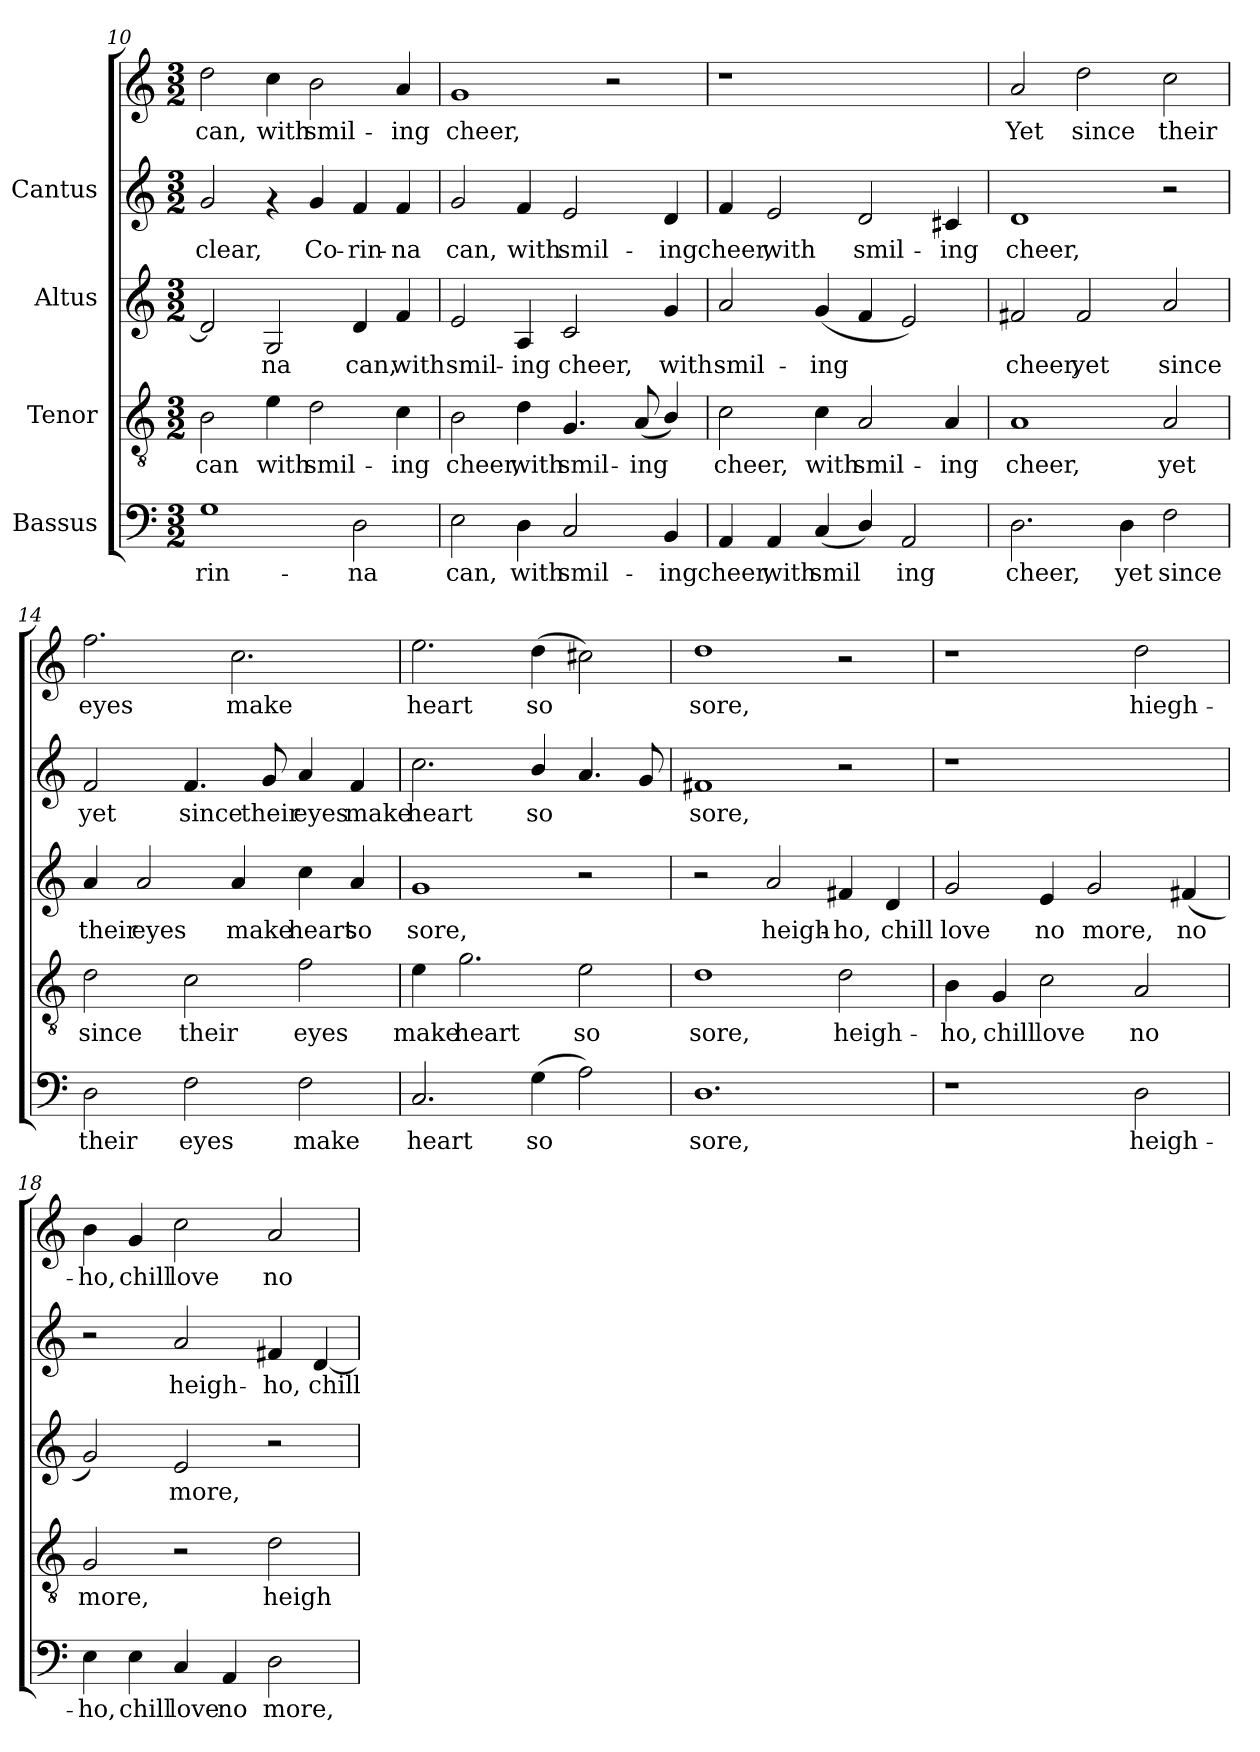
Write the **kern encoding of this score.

**kern	**text	**kern	**text	**kern	**text	**kern	**text	**kern	**text
*part4	*part4	*part3	*part3	*part2	*part2	*part1	*part1	*part1	*part1
*staff5	*staff5	*staff4	*staff4	*staff3	*staff3	*staff2	*staff2	*staff1	*staff1
*I"Bassus	*	*I"Tenor	*	*I"Altus	*	*I"Cantus	*	*	*
*clefF4	*	*clefGv2	*	*clefG2	*	*clefG2	*	*clefG2	*
*M3/2	*	*M3/2	*	*M3/2	*	*M3/2	*	*M3/2	*
=10	=10	=10	=10	=10	=10	=10	=10	=10	=10
!	!LO:LY:b:cj	!	!LO:LY:b:cj	!	!LO:LY:b:cj	!	!LO:LY:b:cj	!	!LO:LY:b:cj
1G	-rin-	2B\	can	2d/]	-	2g/	clear,	2dd\	can,
!	!	!	!LO:LY:b:cj	!	!LO:LY:b:cj	!	!	!	!LO:LY:b:cj
.	.	4e\	with	2G/	na	4rf	.	4cc\	with
!	!	!	!LO:LY:b:cj	!	!	!	!LO:LY:b:cj	!	!LO:LY:b:cj
.	.	2d\	smil-	.	.	4g/	Co-	2b\	smil-
!	!LO:LY:b:cj	!	!	!	!LO:LY:b:cj	!	!LO:LY:b:cj	!	!
2D\	-na	.	.	4d/	can,	4f/	-rin-	.	.
!	!	!	!LO:LY:b:cj	!	!LO:LY:b:cj	!	!LO:LY:b:cj	!	!LO:LY:b:cj
.	.	4c\	-ing	4f/	with	4f/	-na	4a/	-ing
!!LO:LB:g=z
=11	=11	=11	=11	=11	=11	=11	=11	=11	=11
!	!LO:LY:b:cj	!	!LO:LY:b:cj	!	!LO:LY:b:cj	!	!LO:LY:b:cj	!	!LO:LY:b:cj
2E\	can,	2B\	cheer,	2e/	smil-	2g/	can,	1g	cheer,
!	!LO:LY:b:cj	!	!LO:LY:b:cj	!	!LO:LY:b:cj	!	!LO:LY:b:cj	!	!
4D\	with	4d\	with	4A/	-ing	4f/	with	.	.
!	!LO:LY:b:cj	!	!LO:LY:b:cj	!	!LO:LY:b:cj	!	!LO:LY:b:cj	!	!
2C/	smil-	4.G/	smil-	2c/	cheer,	2e/	smil-	.	.
.	.	.	.	.	.	.	.	2r	.
!	!	!	!LO:LY:b:cj	!	!	!	!	!	!
.	.	(<8A/	-ing	.	.	.	.	.	.
!	!LO:LY:b:cj	!	!LO:LY:b:cj	!	!LO:LY:b:cj	!	!LO:LY:b:cj	!	!
4BB/	-ing	4B/)	.	4g/	with	4d/	-ing	.	.
=12	=12	=12	=12	=12	=12	=12	=12	=12	=12
!	!LO:LY:b:cj	!	!LO:LY:b:cj	!	!LO:LY:b:cj	!	!LO:LY:b:cj	!	!
4AA/	cheer,	2c\	cheer,	2a/	smil-	4f/	cheer,	1r	.
!	!LO:LY:b:cj	!	!	!	!	!	!LO:LY:b:cj	!	!
4AA/	with	.	.	.	.	2e/	with	.	.
!	!LO:LY:b:cj	!	!LO:LY:b:cj	!	!LO:LY:b:cj	!	!	!	!
(<4C/	smil-	4c\	with	(<4g/	-ing	.	.	.	.
!	!LO:LY:b:cj	!	!LO:LY:b:cj	!	!LO:LY:b:cj	!	!LO:LY:b:cj	!	!
4D/)	-	2A/	smil-	4f/	.	2d/	smil-	.	.
!	!LO:LY:b:cj	!	!	!	!LO:LY:b:cj	!	!	!	!
2AA/	ing	.	.	2e/)	.	.	.	2ryy	.
!	!	!	!LO:LY:b:cj	!	!	!	!LO:LY:b:cj	!	!
.	.	4A/	-ing	.	.	4c#X/	-ing	.	.
=13	=13	=13	=13	=13	=13	=13	=13	=13	=13
!	!LO:LY:b:cj	!	!LO:LY:b:cj	!	!LO:LY:b:cj	!	!LO:LY:b:cj	!	!LO:LY:b:cj
2.D\	cheer,	1A	cheer,	2f#X/	cheer,	1d	cheer,	2a/	Yet
!	!	!	!	!	!LO:LY:b:cj	!	!	!	!LO:LY:b:cj
.	.	.	.	2f#/	yet	.	.	2dd\	since
!	!LO:LY:b:cj	!	!	!	!	!	!	!	!
4D\	yet	.	.	.	.	.	.	.	.
!	!LO:LY:b:cj	!	!LO:LY:b:cj	!	!LO:LY:b:cj	!	!	!	!LO:LY:b:cj
2F\	since	2A/	yet	2a/	since	2r	.	2cc\	their
!!LO:LB:g=z
=14	=14	=14	=14	=14	=14	=14	=14	=14	=14
!	!LO:LY:b:cj	!	!LO:LY:b:cj	!	!LO:LY:b:cj	!	!LO:LY:b:cj	!	!LO:LY:b:cj
2D\	their	2d\	since	4a/	their	2f/	yet	2.ff\	eyes
!	!	!	!	!	!LO:LY:b:cj	!	!	!	!
.	.	.	.	2a/	eyes	.	.	.	.
!	!LO:LY:b:cj	!	!LO:LY:b:cj	!	!	!	!LO:LY:b:cj	!	!
2F\	eyes	2c\	their	.	.	4.f/	since	.	.
!	!	!	!	!	!LO:LY:b:cj	!	!	!	!LO:LY:b:cj
.	.	.	.	4a/	make	.	.	2.cc\	make
!	!	!	!	!	!	!	!LO:LY:b:cj	!	!
.	.	.	.	.	.	8g/	their	.	.
!	!LO:LY:b:cj	!	!LO:LY:b:cj	!	!LO:LY:b:cj	!	!LO:LY:b:cj	!	!
2F\	make	2f\	eyes	4cc\	heart	4a/	eyes	.	.
!	!	!	!	!	!LO:LY:b:cj	!	!LO:LY:b:cj	!	!
.	.	.	.	4a/	so	4f/	make	.	.
=15	=15	=15	=15	=15	=15	=15	=15	=15	=15
!	!LO:LY:b:cj	!	!LO:LY:b:cj	!	!LO:LY:b:cj	!	!LO:LY:b:cj	!	!LO:LY:b:cj
2.C/	heart	4e\	make	1g	sore,	2.cc\	heart	2.ee\	heart
!	!	!	!LO:LY:b:cj	!	!	!	!	!	!
.	.	2.g\	heart	.	.	.	.	.	.
!	!LO:LY:b:cj	!	!	!	!	!	!LO:LY:b:cj	!	!LO:LY:b:cj
(>4G\	so	.	.	.	.	4b/	so	(>4dd\	so
!	!LO:LY:b:cj	!	!LO:LY:b:cj	!	!	!	!LO:LY:b:cj	!	!LO:LY:b:cj
2A\)	.	2e\	so	2r	.	4.a/	.	2cc#X\)	.
!	!	!	!	!	!	!	!LO:LY:b:cj	!	!
.	.	.	.	.	.	8g/	.	.	.
=16	=16	=16	=16	=16	=16	=16	=16	=16	=16
!	!LO:LY:b:cj	!	!LO:LY:b:cj	!	!	!	!LO:LY:b:cj	!	!LO:LY:b:cj
1.D	sore,	1d	sore,	2r	.	1f#X	sore,	1dd	sore,
!	!	!	!	!	!LO:LY:b:cj	!	!	!	!
.	.	.	.	2a/	heigh-	.	.	.	.
!	!	!	!LO:LY:b:cj	!	!LO:LY:b:cj	!	!	!	!
.	.	2d\	heigh-	4f#X/	-ho,	2r	.	2r	.
!	!	!	!	!	!LO:LY:b:cj	!	!	!	!
.	.	.	.	4d/	chill	.	.	.	.
!!LO:PB:g=z
=17	=17	=17	=17	=17	=17	=17	=17	=17	=17
!	!	!	!LO:LY:b:cj	!	!LO:LY:b:cj	!	!	!	!
1r	.	4B\	-ho,	2g/	love	1r	.	1r	.
!	!	!	!LO:LY:b:cj	!	!	!	!	!	!
.	.	4G/	chill	.	.	.	.	.	.
!	!	!	!LO:LY:b:cj	!	!LO:LY:b:cj	!	!	!	!
.	.	2c\	love	4e/	no	.	.	.	.
!	!	!	!	!	!LO:LY:b:cj	!	!	!	!
.	.	.	.	2g/	more,	.	.	.	.
!	!LO:LY:b:cj	!	!LO:LY:b:cj	!	!	!	!	!	!LO:LY:b:cj
2D\	heigh-	2A/	no	.	.	2ryy	.	2dd\	hiegh-
!	!	!	!	!	!LO:LY:b:cj	!	!	!	!
.	.	.	.	(<4f#X/	no	.	.	.	.
=18	=18	=18	=18	=18	=18	=18	=18	=18	=18
!	!LO:LY:b:cj	!	!LO:LY:b:cj	!	!LO:LY:b:cj	!	!	!	!LO:LY:b:cj
4E\	-ho,	2G/	more,	2g/)	.	2r	.	4b\	-ho,
!	!LO:LY:b:cj	!	!	!	!	!	!	!	!LO:LY:b:cj
4E\	chill	.	.	.	.	.	.	4g/	chill
!	!LO:LY:b:cj	!	!	!	!LO:LY:b:cj	!	!LO:LY:b:cj	!	!LO:LY:b:cj
4C/	love	2r	.	2e/	more,	2a/	heigh-	2cc\	love
!	!LO:LY:b:cj	!	!	!	!	!	!	!	!
4AA/	no	.	.	.	.	.	.	.	.
!	!LO:LY:b:cj	!	!LO:LY:b:cj	!	!	!	!LO:LY:b:cj	!	!LO:LY:b:cj
2D\	more,	2d\	heigh-	2r	.	4f#X/	-ho,	2a/	no
!	!	!	!	!	!	!	!LO:LY:b:cj	!	!
.	.	.	.	.	.	[<4d/	chill	.	.
=	=	=	=	=	=	=	=	=	=
*-	*-	*-	*-	*-	*-	*-	*-	*-	*-
